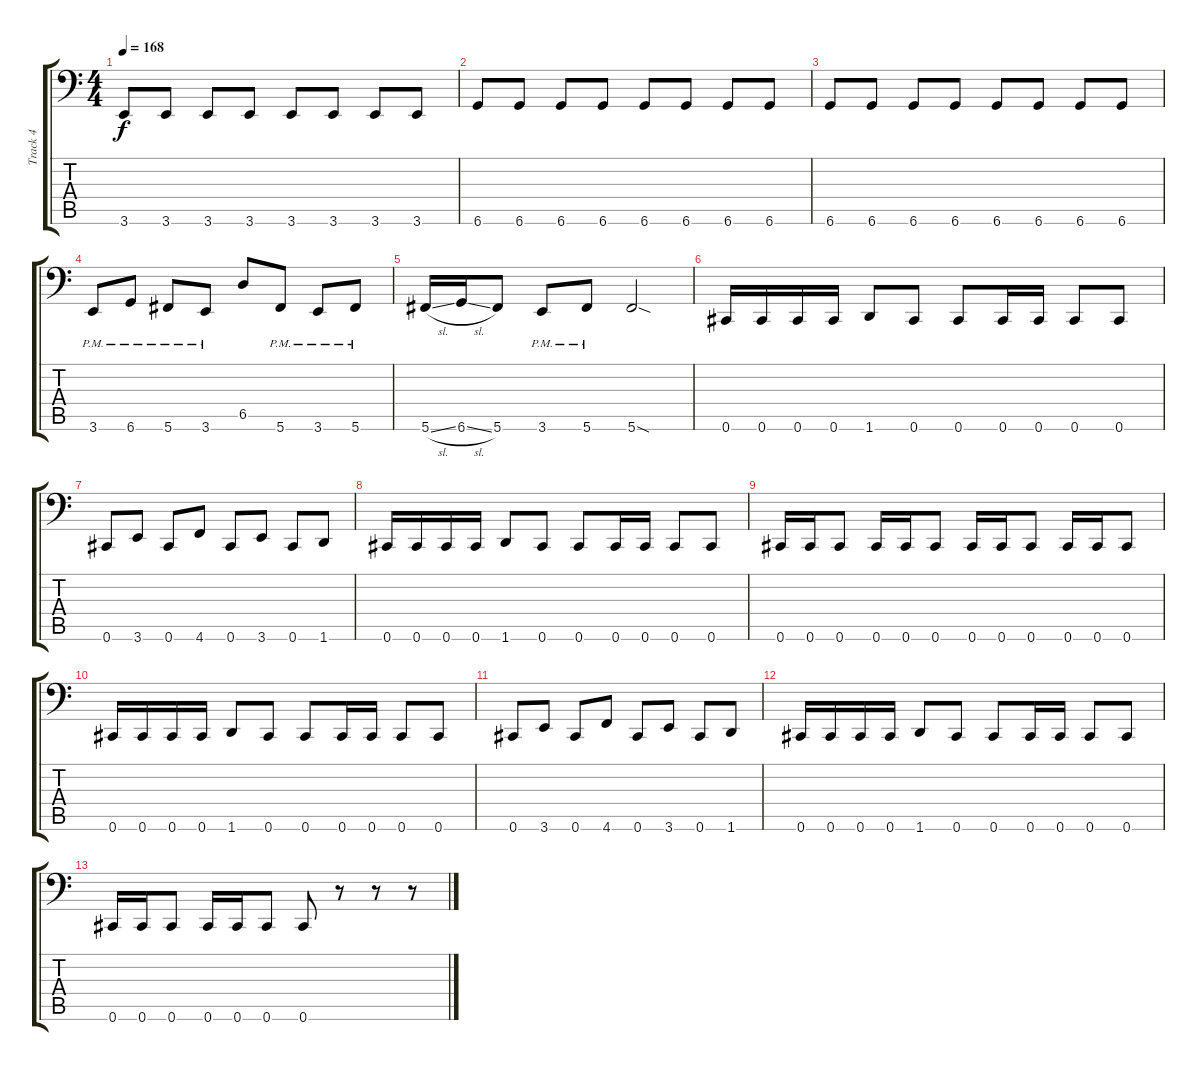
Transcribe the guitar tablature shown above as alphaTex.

\track ("Track 4" "Track 4") {instrument electricbasspick}
\staff {score tabs}
\tuning (Eb3 Bb2 Gb2 Db2 Ab1 Db1) {hide}
\ts (4 4)
\tempo 168
\clef f4
\ks c
3.6.8{dy f} 3.6.8 3.6.8 3.6.8 3.6.8 3.6.8 3.6.8 3.6.8 |
6.6.8 6.6.8 6.6.8 6.6.8 6.6.8 6.6.8 6.6.8 6.6.8 |
6.6.8 6.6.8 6.6.8 6.6.8 6.6.8 6.6.8 6.6.8 6.6.8 |
3.6{pm}.8 6.6{pm}.8 5.6{pm}.8 3.6{pm}.8 6.5.8 5.6{pm}.8 3.6{pm}.8 5.6{pm}.8 |
5.6{sl}.16 6.6{sl}.16 5.6.8 3.6{pm}.8 5.6{pm}.8 5.6{sod}.2 |
0.6.16 0.6.16 0.6.16 0.6.16 1.6.8 0.6.8 0.6.8 0.6.16 0.6.16 0.6.8 0.6.8 |
0.6.8 3.6.8 0.6.8 4.6.8 0.6.8 3.6.8 0.6.8 1.6.8 |
0.6.16 0.6.16 0.6.16 0.6.16 1.6.8 0.6.8 0.6.8 0.6.16 0.6.16 0.6.8 0.6.8 |
0.6.16 0.6.16 0.6.8 0.6.16 0.6.16 0.6.8 0.6.16 0.6.16 0.6.8 0.6.16 0.6.16 0.6.8 |
0.6.16 0.6.16 0.6.16 0.6.16 1.6.8 0.6.8 0.6.8 0.6.16 0.6.16 0.6.8 0.6.8 |
0.6.8 3.6.8 0.6.8 4.6.8 0.6.8 3.6.8 0.6.8 1.6.8 |
0.6.16 0.6.16 0.6.16 0.6.16 1.6.8 0.6.8 0.6.8 0.6.16 0.6.16 0.6.8 0.6.8 |
0.6.16 0.6.16 0.6.8 0.6.16 0.6.16 0.6.8 0.6.8 r.8 r.8 r.8
